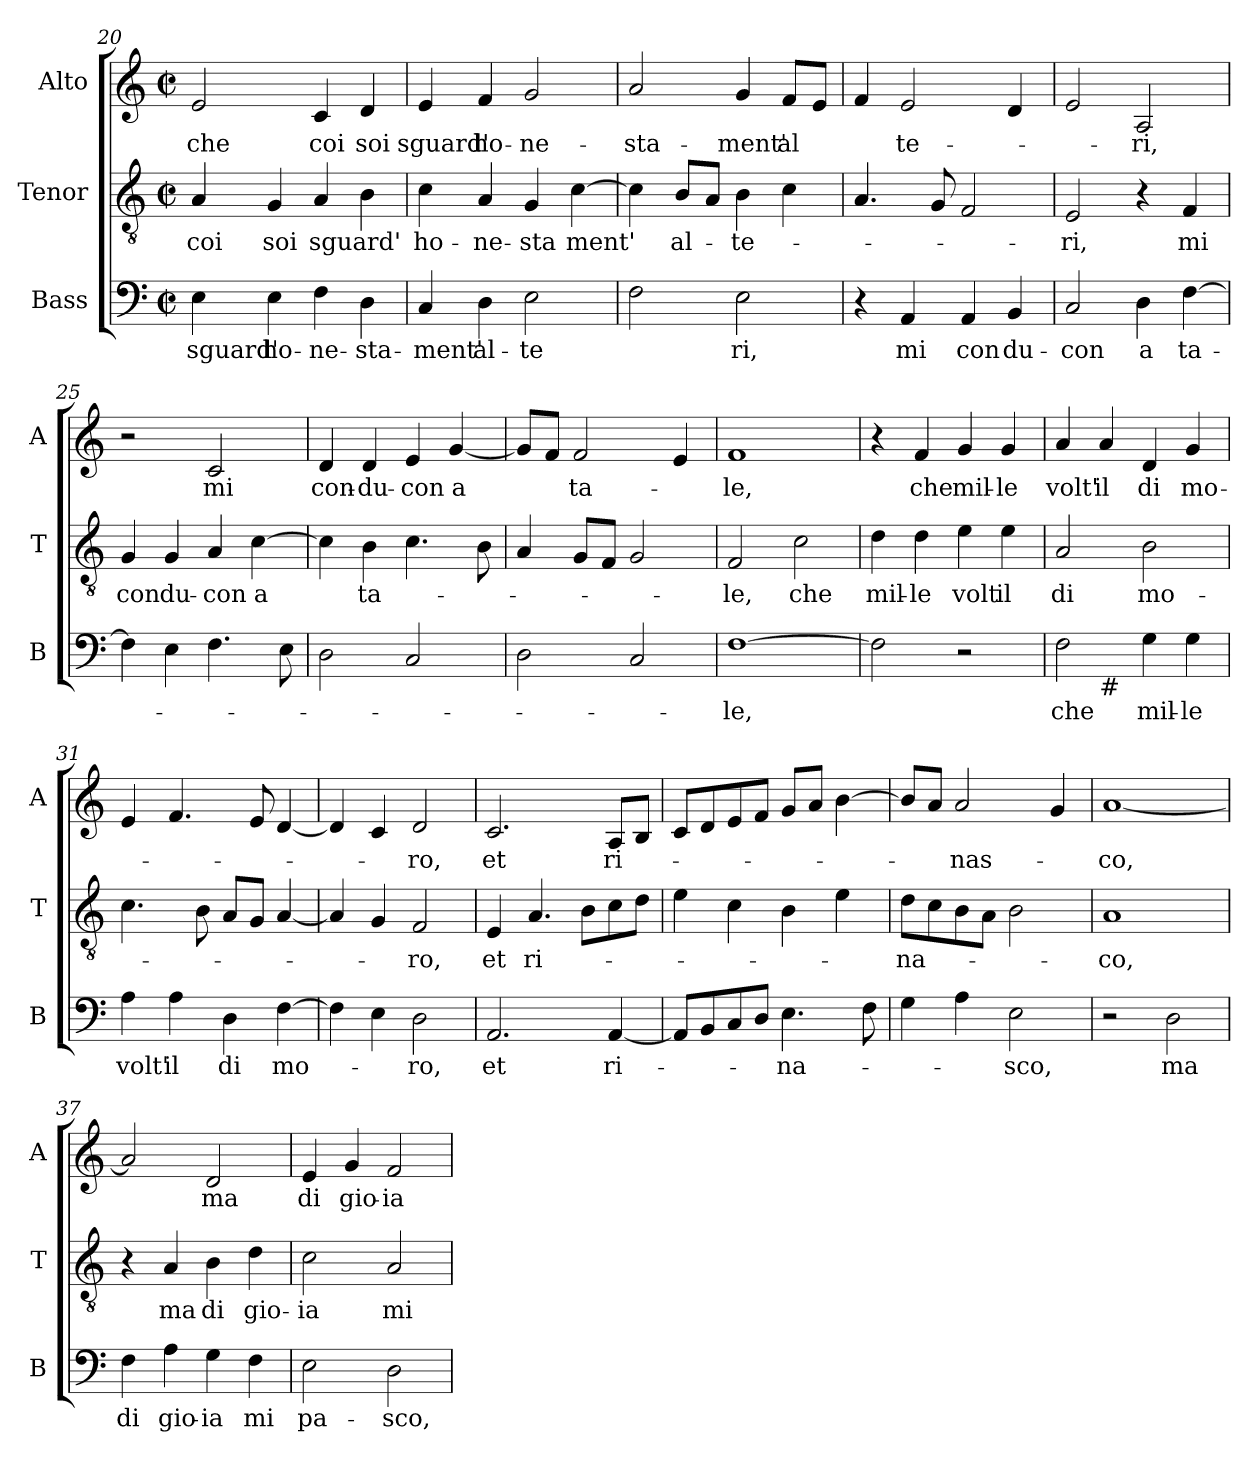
**kern	**text	**kern	**text	**kern	**text
*part3	*part3	*part2	*part2	*part1	*part1
*staff3	*staff3	*staff2	*staff2	*staff1	*staff1
*I"Bass	*	*I"Tenor	*	*I"Alto	*
*I'B	*	*I'T	*	*I'A	*
*clefF4	*	*clefGv2	*	*clefG2	*
*k[]	*	*k[]	*	*k[]	*
*C:	*	*C:	*	*C:	*
*M2/2	*	*M2/2	*	*M2/2	*
*met(c|)	*	*met(c|)	*	*met(c|)	*
=20	=20	=20	=20	=20	=20
!	!LO:LY:b	!	!LO:LY:b	!	!LO:LY:b
4E\	sguard'	4A/	coi	2e/	che
!	!LO:LY:b	!	!LO:LY:b	!	!
4E\	ho-	4G/	soi	.	.
!	!LO:LY:b	!	!LO:LY:b	!	!LO:LY:b
4F\	-ne-	4A/	sguard'	4c/	coi
!	!LO:LY:b	!	!	!	!LO:LY:b
4D\	-sta-	4B\	.	4d/	soi
!!LO:LB:g=z
=21	=21	=21	=21	=21	=21
!	!LO:LY:b	!	!LO:LY:b	!	!LO:LY:b
4C/	-ment'	4c\	ho-	4e/	sguard'
!	!LO:LY:b	!	!LO:LY:b	!	!LO:LY:b
4D\	al-	4A/	-ne-	4f/	ho-
!	!LO:LY:b	!	!LO:LY:b	!	!LO:LY:b
2E\	-te	4G/	-sta	2g/	-ne-
!	!	!	!LO:LY:b	!	!
.	.	[4c\	ment'	.	.
=22	=22	=22	=22	=22	=22
!	!	!	!	!	!LO:LY:b
2F\	.	4c\]	.	2a/	-sta-
!	!	!	!LO:LY:b	!	!
.	.	8B/L	al-	.	.
.	.	8A/J	.	.	.
!	!LO:LY:b	!	!LO:LY:b	!	!LO:LY:b
2E\	ri,	4B\	-te-	4g/	-ment'
!	!	!	!	!	!LO:LY:b
.	.	4c\	.	8f/L	al
.	.	.	.	8e/J	.
=23	=23	=23	=23	=23	=23
4r	.	4.A/	.	4f/	.
!	!LO:LY:b	!	!	!	!LO:LY:b
4AA/	mi	.	.	2e/	te-
.	.	8G/	.	.	.
!	!LO:LY:b	!	!	!	!
4AA/	con	2F/	.	.	.
!	!LO:LY:b	!	!	!	!
4BB/	du-	.	.	4d/	.
=24	=24	=24	=24	=24	=24
!	!LO:LY:b	!	!LO:LY:b	!	!
2C/	-con	2E/	-ri,	2e/	.
!	!LO:LY:b	!	!	!	!LO:LY:b
4D\	a	4r	.	2A/	-ri,
!	!LO:LY:b	!	!LO:LY:b	!	!
[4F\	ta-	4F/	mi	.	.
=25	=25	=25	=25	=25	=25
!	!	!	!LO:LY:b	!	!
4F\]	.	4G/	con	2r	.
!	!	!	!LO:LY:b	!	!
4E\	.	4G/	du-	.	.
!	!	!	!LO:LY:b	!	!LO:LY:b
4.F\	.	4A/	-con	2c/	mi
!	!	!	!LO:LY:b	!	!
.	.	[4c\	a	.	.
8E\	.	.	.	.	.
=26	=26	=26	=26	=26	=26
!	!	!	!	!	!LO:LY:b
2D\	.	4c\]	.	4d/	con-
!	!	!	!LO:LY:b	!	!LO:LY:b
.	.	4B\	ta-	4d/	-du-
!	!	!	!	!	!LO:LY:b
2C/	.	4.c\	.	4e/	-con
!	!	!	!	!	!LO:LY:b
.	.	.	.	[4g/	a
.	.	8B\	.	.	.
!!LO:LB:g=z
=27	=27	=27	=27	=27	=27
2D\	.	4A/	.	8g/L]	.
.	.	.	.	8f/J	.
!	!	!	!	!	!LO:LY:b
.	.	8G/L	.	2f/	ta-
.	.	8F/J	.	.	.
2C/	.	2G/	.	.	.
.	.	.	.	4e/	.
=28	=28	=28	=28	=28	=28
!	!LO:LY:b	!	!LO:LY:b	!	!LO:LY:b
[1F	-le,	2F/	-le,	1f	-le,
!	!	!	!LO:LY:b	!	!
.	.	2c\	che	.	.
=29	=29	=29	=29	=29	=29
!	!	!	!LO:LY:b	!	!
2F\]	.	4d\	mil-	4r	.
!	!	!	!LO:LY:b	!	!LO:LY:b
.	.	4d\	-le	4f/	che
!	!	!	!LO:LY:b	!	!LO:LY:b
2r	.	4e\	volt	4g/	mil-
!	!	!	!LO:LY:b	!	!LO:LY:b
.	.	4e\	il	4g/	-le
=30	=30	=30	=30	=30	=30
!	!LO:LY:b	!	!LO:LY:b	!	!LO:LY:b
*^	*	*	*	*	*
2F\	4ryy	che	2A/	di	4a/	volt'
!	!LO:TX:b:t=#	!	!	!	!	!
!	!	!	!	!	!	!LO:LY:b
.	2.ryy	.	.	.	4a/	il
!	!	!LO:LY:b	!	!LO:LY:b	!	!LO:LY:b
4G\	.	mil-	2B\	mo-	4d/	di
!	!	!LO:LY:b	!	!	!	!LO:LY:b
4G\	.	-le	.	.	4g/	mo-
=31	=31	=31	=31	=31	=31	=31
!	!	!LO:LY:b	!	!	!	!
*v	*v	*	*	*	*	*
4A\	volt'	4.c\	.	4e/	.
!	!LO:LY:b	!	!	!	!
4A\	il	.	.	4.f/	.
.	.	8B\	.	.	.
!	!LO:LY:b	!	!	!	!
4D\	di	8A/L	.	.	.
.	.	8G/J	.	8e/	.
!	!LO:LY:b	!	!	!	!
[4F\	mo-	[4A/	.	[4d/	.
=32	=32	=32	=32	=32	=32
4F\]	.	4A/]	.	4d/]	.
4E\	.	4G/	.	4c/	.
!	!LO:LY:b	!	!LO:LY:b	!	!LO:LY:b
2D\	-ro,	2F/	-ro,	2d/	-ro,
!!LO:LB:g=z
=33	=33	=33	=33	=33	=33
!	!LO:LY:b	!	!LO:LY:b	!	!LO:LY:b
2.AA/	et	4E/	et	2.c/	et
!	!	!	!LO:LY:b	!	!
.	.	4.A/	ri-	.	.
.	.	8B\L	.	.	.
!	!LO:LY:b	!	!	!	!LO:LY:b
[4AA/	ri-	8c\	.	8A/L	ri-
.	.	8d\J	.	8B/J	.
=34	=34	=34	=34	=34	=34
8AA/L]	.	4e\	.	8c/L	.
8BB/	.	.	.	8d/	.
8C/	.	4c\	.	8e/	.
8D/J	.	.	.	8f/J	.
!	!LO:LY:b	!	!	!	!
4.E\	-na-	4B\	.	8g/L	.
.	.	.	.	8a/J	.
.	.	4e\	.	[4b\	.
8F\	.	.	.	.	.
=35	=35	=35	=35	=35	=35
!	!	!	!LO:LY:b	!	!
4G\	.	8d\L	-na-	8b/L]	.
.	.	8c\	.	8a/J	.
!	!	!	!	!	!LO:LY:b
4A\	.	8B\	.	2a/	-nas-
.	.	8A\J	.	.	.
!	!LO:LY:b	!	!	!	!
2E\	-sco,	2B\	.	.	.
.	.	.	.	4g/	.
=36	=36	=36	=36	=36	=36
!	!	!	!LO:LY:b	!	!LO:LY:b
2r	.	1A	-co,	[1a	-co,
!	!LO:LY:b	!	!	!	!
2D\	ma	.	.	.	.
=37	=37	=37	=37	=37	=37
!	!LO:LY:b	!	!	!	!
4F\	di	4r	.	2a/]	.
!	!LO:LY:b	!	!LO:LY:b	!	!
4A\	gio-	4A/	ma	.	.
!	!LO:LY:b	!	!LO:LY:b	!	!LO:LY:b
4G\	-ia	4B\	di	2d/	ma
!	!LO:LY:b	!	!LO:LY:b	!	!
4F\	mi	4d\	gio-	.	.
=38	=38	=38	=38	=38	=38
!	!LO:LY:b	!	!LO:LY:b	!	!LO:LY:b
2E\	pa-	2c\	-ia	4e/	di
!	!	!	!	!	!LO:LY:b
.	.	.	.	4g/	gio-
!	!LO:LY:b	!	!LO:LY:b	!	!LO:LY:b
2D\	-sco,	2A/	mi	2f/	-ia
=	=	=	=	=	=
*-	*-	*-	*-	*-	*-
